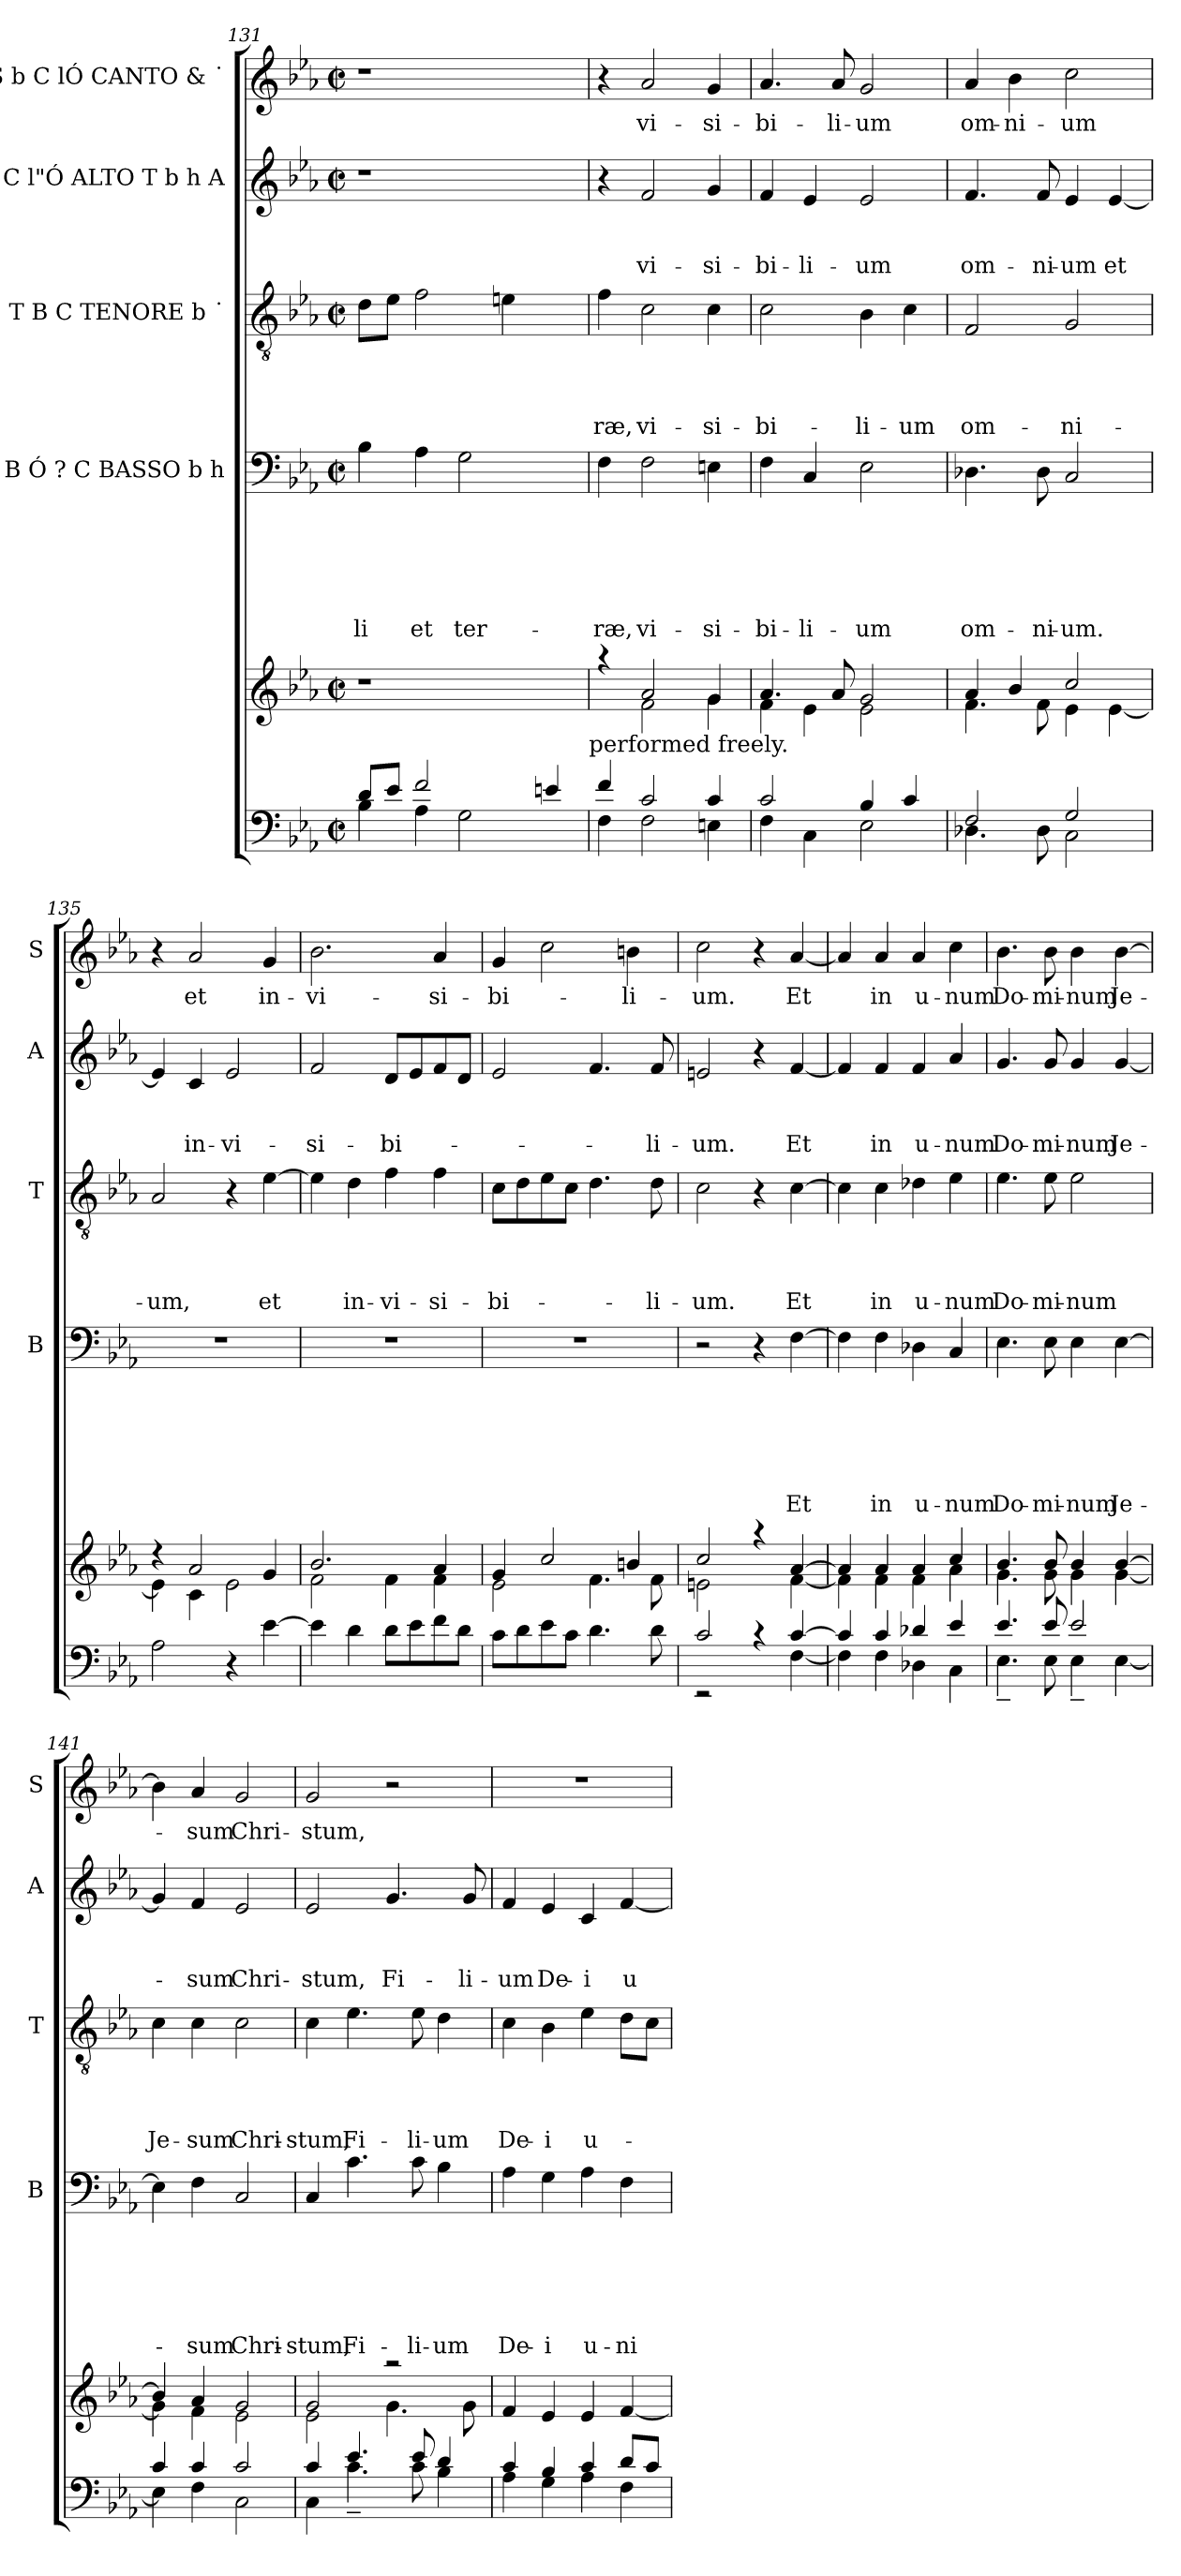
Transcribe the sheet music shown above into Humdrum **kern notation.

**kern	**kern	**kern	**text	**text	**text	**text	**text	**text	**kern	**text	**text	**text	**text	**kern	**text	**text	**text	**kern	**text
*part6	*part5	*part4	*part4	*part4	*part4	*part4	*part4	*part4	*part3	*part3	*part3	*part3	*part3	*part2	*part2	*part2	*part2	*part1	*part1
*staff6	*staff5	*staff4	*staff4	*staff4	*staff4	*staff4	*staff4	*staff4	*staff3	*staff3	*staff3	*staff3	*staff3	*staff2	*staff2	*staff2	*staff2	*staff1	*staff1
*	*	*I"B Ó ? C BASSO b h	*	*	*	*	*	*	*I"T B C TENORE b ˙	*	*	*	*	*I"C l"Ó ALTO T b h A	*	*	*	*I"S b C lÓ CANTO & ˙	*
*	*	*I'B	*	*	*	*	*	*	*I'T	*	*	*	*	*I'A	*	*	*	*I'S	*
*clefF4	*clefG2	*clefF4	*	*	*	*	*	*	*clefGv2	*	*	*	*	*clefG2	*	*	*	*clefG2	*
*k[b-e-a-]	*k[b-e-a-]	*k[b-e-a-]	*	*	*	*	*	*	*k[b-e-a-]	*	*	*	*	*k[b-e-a-]	*	*	*	*k[b-e-a-]	*
*E-:	*E-:	*E-:	*	*	*	*	*	*	*E-:	*	*	*	*	*E-:	*	*	*	*E-:	*
*M2/2	*M2/2	*M2/2	*	*	*	*	*	*	*M2/2	*	*	*	*	*M2/2	*	*	*	*M2/2	*
*met(c|)	*met(c|)	*met(c|)	*	*	*	*	*	*	*met(c|)	*	*	*	*	*met(c|)	*	*	*	*met(c|)	*
=131	=131	=131	=131	=131	=131	=131	=131	=131	=131	=131	=131	=131	=131	=131	=131	=131	=131	=131	=131
*^	*	*	*	*	*	*	*	*	*	*	*	*	*	*	*	*	*	*	*
!	!	!	!	!	!	!	!	!	!LO:LY:b	!	!	!	!	!	!	!	!	!	!	!
8d/L	4B-\	1r	4B-\	.	.	.	.	.	-li	8d\L	.	.	.	.	1r	.	.	.	1r	.
8e-/J	.	.	.	.	.	.	.	.	.	8e-\J	.	.	.	.	.	.	.	.	.	.
!	!	!	!	!	!	!	!	!	!LO:LY:b	!	!	!	!	!	!	!	!	!	!	!
2f/	4A-\	.	4A-\	.	.	.	.	.	et	2f\	.	.	.	.	.	.	.	.	.	.
!	!	!	!	!	!	!	!	!	!LO:LY:b	!	!	!	!	!	!	!	!	!	!	!
.	2G\	.	2G\	.	.	.	.	.	ter-	.	.	.	.	.	.	.	.	.	.	.
4ryy	.	.	.	.	.	.	.	.	.	4en\	.	.	.	.	.	.	.	.	.	.
4en/	4ryy	4ryy	4ryy	.	.	.	.	.	.	4ryy	.	.	.	.	4ryy	.	.	.	4ryy	.
!	!	!LO:TX:b:t=performed freely.	!	!	!	!	!	!	!	!	!	!	!	!	!	!	!	!	!	!
=132	=132	=132	=132	=132	=132	=132	=132	=132	=132	=132	=132	=132	=132	=132	=132	=132	=132	=132	=132	=132
*	*	*^	*	*	*	*	*	*	*	*	*	*	*	*	*	*	*	*	*	*
!	!	!	!	!	!	!	!	!	!	!LO:LY:b	!	!	!	!	!LO:LY:b	!	!	!	!	!	!
4f/	4F\	4raa	4ryy	4F\	.	.	.	.	.	-ræ,	4f\	.	.	.	-ræ,	4r	.	.	.	4r	.
!	!	!	!	!	!	!	!	!	!	!LO:LY:b	!	!	!	!	!LO:LY:b	!	!	!	!LO:LY:b	!	!LO:LY:b
2c/	2F\	2a-/	2f\	2F\	.	.	.	.	.	vi-	2c\	.	.	.	vi-	2f/	.	.	vi-	2a-/	vi-
!	!	!	!	!	!	!	!	!	!	!LO:LY:b	!	!	!	!	!LO:LY:b	!	!	!	!LO:LY:b	!	!LO:LY:b
4c/	4En\	4g/	4g\	4En\	.	.	.	.	.	-si-	4c\	.	.	.	-si-	4g/	.	.	-si-	4g/	-si-
!!LO:PB:g=z
=133	=133	=133	=133	=133	=133	=133	=133	=133	=133	=133	=133	=133	=133	=133	=133	=133	=133	=133	=133	=133	=133
!	!	!	!	!	!	!	!	!	!	!LO:LY:b	!	!	!	!	!LO:LY:b	!	!	!	!LO:LY:b	!	!LO:LY:b
2c/	4F\	4.a-/	4f\	4F\	.	.	.	.	.	-bi-	2c\	.	.	.	-bi-	4f/	.	.	-bi-	4.a-/	-bi-
!	!	!	!	!	!	!	!	!	!	!LO:LY:b	!	!	!	!	!	!	!	!	!LO:LY:b	!	!
.	4C\	.	4e-\	4C/	.	.	.	.	.	-li-	.	.	.	.	.	4e-/	.	.	-li-	.	.
!	!	!	!	!	!	!	!	!	!	!	!	!	!	!	!	!	!	!	!	!	!LO:LY:b
.	.	8a-/	.	.	.	.	.	.	.	.	.	.	.	.	.	.	.	.	.	8a-/	-li-
!	!	!	!	!	!	!	!	!	!	!LO:LY:b	!	!	!	!	!LO:LY:b	!	!	!	!LO:LY:b	!	!LO:LY:b
4B-/	2E-\	2g/	2e-\	2E-\	.	.	.	.	.	-um	4B-\	.	.	.	-li-	2e-/	.	.	-um	2g/	-um
!	!	!	!	!	!	!	!	!	!	!	!	!	!	!	!LO:LY:b	!	!	!	!	!	!
4c/	.	.	.	.	.	.	.	.	.	.	4c\	.	.	.	-um	.	.	.	.	.	.
=134	=134	=134	=134	=134	=134	=134	=134	=134	=134	=134	=134	=134	=134	=134	=134	=134	=134	=134	=134	=134	=134
!	!	!	!	!	!	!	!	!	!	!LO:LY:b	!	!	!	!	!LO:LY:b	!	!	!	!LO:LY:b	!	!LO:LY:b
2F/	4.D-X\	4a-/	4.f\	4.D-X\	.	.	.	.	.	om-	2F/	.	.	.	om-	4.f/	.	.	om-	4a-/	om-
!	!	!	!	!	!	!	!	!	!	!	!	!	!	!	!	!	!	!	!	!	!LO:LY:b
.	.	4b-/	.	.	.	.	.	.	.	.	.	.	.	.	.	.	.	.	.	4b-\	-ni-
!	!	!	!	!	!	!	!	!	!	!LO:LY:b	!	!	!	!	!	!	!	!	!LO:LY:b	!	!
.	8D-\	.	8f\	8D-\	.	.	.	.	.	-ni-	.	.	.	.	.	8f/	.	.	-ni-	.	.
!	!	!	!	!	!	!	!	!	!	!LO:LY:b	!	!	!	!	!LO:LY:b	!	!	!	!LO:LY:b	!	!LO:LY:b
2G/	2C\	2cc/	4e-\	2C/	.	.	.	.	.	-um.	2G/	.	.	.	-ni-	4e-/	.	.	-um	2cc\	-um
!	!	!	!	!	!	!	!	!	!	!	!	!	!	!	!	!	!	!	!LO:LY:b	!	!
.	.	.	[<4e-\	.	.	.	.	.	.	.	.	.	.	.	.	[<4e-/	.	.	et	.	.
*v	*v	*	*	*	*	*	*	*	*	*	*	*	*	*	*	*	*	*	*	*	*
=135	=135	=135	=135	=135	=135	=135	=135	=135	=135	=135	=135	=135	=135	=135	=135	=135	=135	=135	=135	=135
!	!	!	!	!	!	!	!	!	!	!	!	!	!	!LO:LY:b	!	!	!	!	!	!
2A-\	4rcc	4e-\]	1r	.	.	.	.	.	.	2A-/	.	.	.	-um,	4e-/]	.	.	.	4r	.
!	!	!	!	!	!	!	!	!	!	!	!	!	!	!	!	!	!	!LO:LY:b	!	!LO:LY:b
.	2a-/	4c\	.	.	.	.	.	.	.	.	.	.	.	.	4c/	.	.	in-	2a-/	et
!	!	!	!	!	!	!	!	!	!	!	!	!	!	!	!	!	!	!LO:LY:b	!	!
4r	.	2e-\	.	.	.	.	.	.	.	4r	.	.	.	.	2e-/	.	.	-vi-	.	.
!	!	!	!	!	!	!	!	!	!	!	!	!	!	!LO:LY:b	!	!	!	!	!	!LO:LY:b
[>4e-\	4g/	.	.	.	.	.	.	.	.	[>4e-\	.	.	.	et	.	.	.	.	4g/	in-
=136	=136	=136	=136	=136	=136	=136	=136	=136	=136	=136	=136	=136	=136	=136	=136	=136	=136	=136	=136	=136
!	!	!	!	!	!	!	!	!	!	!	!	!	!	!	!	!	!	!LO:LY:b	!	!LO:LY:b
4e-\]	2.b-/	2f\	1r	.	.	.	.	.	.	4e-\]	.	.	.	.	2f/	.	.	-si-	2.b-\	-vi-
!	!	!	!	!	!	!	!	!	!	!	!	!	!	!LO:LY:b	!	!	!	!	!	!
4d\	.	.	.	.	.	.	.	.	.	4d\	.	.	.	in-	.	.	.	.	.	.
!	!	!	!	!	!	!	!	!	!	!	!	!	!	!LO:LY:b	!	!	!	!LO:LY:b	!	!
8d\L	.	4f\	.	.	.	.	.	.	.	4f\	.	.	.	-vi-	8d/L	.	.	-bi-	.	.
8e-\	.	.	.	.	.	.	.	.	.	.	.	.	.	.	8e-/	.	.	.	.	.
!	!	!	!	!	!	!	!	!	!	!	!	!	!	!LO:LY:b	!	!	!	!	!	!LO:LY:b
8f\	4a-/	4f\	.	.	.	.	.	.	.	4f\	.	.	.	-si-	8f/	.	.	.	4a-/	-si-
8d\J	.	.	.	.	.	.	.	.	.	.	.	.	.	.	8d/J	.	.	.	.	.
=137	=137	=137	=137	=137	=137	=137	=137	=137	=137	=137	=137	=137	=137	=137	=137	=137	=137	=137	=137	=137
!	!	!	!	!	!	!	!	!	!	!	!	!	!	!LO:LY:b	!	!	!	!	!	!LO:LY:b
8c\L	4g/	2e-\	1r	.	.	.	.	.	.	8c\L	.	.	.	-bi-	2e-/	.	.	.	4g/	-bi-
8d\	.	.	.	.	.	.	.	.	.	8d\	.	.	.	.	.	.	.	.	.	.
8e-\	2cc/	.	.	.	.	.	.	.	.	8e-\	.	.	.	.	.	.	.	.	2cc\	.
8c\J	.	.	.	.	.	.	.	.	.	8c\J	.	.	.	.	.	.	.	.	.	.
4.d\	.	4.f\	.	.	.	.	.	.	.	4.d\	.	.	.	.	4.f/	.	.	.	.	.
!	!	!	!	!	!	!	!	!	!	!	!	!	!	!	!	!	!	!	!	!LO:LY:b
.	4bn/	.	.	.	.	.	.	.	.	.	.	.	.	.	.	.	.	.	4bn\	-li-
!	!	!	!	!	!	!	!	!	!	!	!	!	!	!LO:LY:b	!	!	!	!LO:LY:b	!	!
8d\	.	8f\	.	.	.	.	.	.	.	8d\	.	.	.	-li-	8f/	.	.	-li-	.	.
!!LO:LB:g=z
=138	=138	=138	=138	=138	=138	=138	=138	=138	=138	=138	=138	=138	=138	=138	=138	=138	=138	=138	=138	=138
*^	*	*	*	*	*	*	*	*	*	*	*	*	*	*	*	*	*	*	*	*
!	!	!	!	!	!	!	!	!	!	!	!	!	!	!	!LO:LY:b	!	!	!	!LO:LY:b	!	!LO:LY:b
2c/	2rEE	2cc/	2en\	2r	.	.	.	.	.	.	2c\	.	.	.	-um.	2en/	.	.	-um.	2cc\	-um.
4rc	4ryy	4raa	4ryy	4r	.	.	.	.	.	.	4r	.	.	.	.	4r	.	.	.	4r	.
!	!	!	!	!	!	!	!	!	!	!LO:LY:b	!	!	!	!	!LO:LY:b	!	!	!	!LO:LY:b	!	!LO:LY:b
[>4c/	[<4F\	[>4a-/	[<4f\	[>4F\	.	.	.	.	.	Et	[>4c\	.	.	.	Et	[<4f/	.	.	Et	[<4a-/	Et
=139	=139	=139	=139	=139	=139	=139	=139	=139	=139	=139	=139	=139	=139	=139	=139	=139	=139	=139	=139	=139	=139
4c/]	4F\]	4a-/]	4f\]	4F\]	.	.	.	.	.	.	4c\]	.	.	.	.	4f/]	.	.	.	4a-/]	.
!	!	!	!	!	!	!	!	!	!	!LO:LY:b	!	!	!	!	!LO:LY:b	!	!	!	!LO:LY:b	!	!LO:LY:b
4c/	4F\	4a-/	4f\	4F\	.	.	.	.	.	in	4c\	.	.	.	in	4f/	.	.	in	4a-/	in
!	!	!	!	!	!	!	!	!	!	!LO:LY:b	!	!	!	!	!LO:LY:b	!	!	!	!LO:LY:b	!	!LO:LY:b
4d-X/	4D-X\	4a-/	4f\	4D-X\	.	.	.	.	.	u-	4d-X\	.	.	.	u-	4f/	.	.	u-	4a-/	u-
!	!	!	!	!	!	!	!	!	!	!LO:LY:b	!	!	!	!	!LO:LY:b	!	!	!	!LO:LY:b	!	!LO:LY:b
4e-/	4C\	4cc/	4a-\	4C/	.	.	.	.	.	-num	4e-\	.	.	.	-num	4a-/	.	.	-num	4cc\	-num
=140	=140	=140	=140	=140	=140	=140	=140	=140	=140	=140	=140	=140	=140	=140	=140	=140	=140	=140	=140	=140	=140
!	!	!	!	!	!	!	!	!	!	!LO:LY:b	!	!	!	!	!LO:LY:b	!	!	!	!LO:LY:b	!	!LO:LY:b
4.e-/	4.E-~<\	4.b-/	4.g\	4.E-\	.	.	.	.	.	Do-	4.e-\	.	.	.	Do-	4.g/	.	.	Do-	4.b-\	Do-
!	!	!	!	!	!	!	!	!	!	!LO:LY:b	!	!	!	!	!LO:LY:b	!	!	!	!LO:LY:b	!	!LO:LY:b
8e-/	8E-\	8b-/	8g\	8E-\	.	.	.	.	.	-mi-	8e-\	.	.	.	-mi-	8g/	.	.	-mi-	8b-\	-mi-
!	!	!	!	!	!	!	!	!	!	!LO:LY:b	!	!	!	!	!LO:LY:b	!	!	!	!LO:LY:b	!	!LO:LY:b
2e-/	4E-~<\	4b-/	4g\	4E-\	.	.	.	.	.	-num	2e-\	.	.	.	-num	4g/	.	.	-num	4b-\	-num
!	!	!	!	!	!	!	!	!	!	!LO:LY:b	!	!	!	!	!	!	!	!	!LO:LY:b	!	!LO:LY:b
.	[<4E-\	[>4b-/	[<4g\	[>4E-\	.	.	.	.	.	Je-	.	.	.	.	.	[<4g/	.	.	Je-	[>4b-\	Je-
=141	=141	=141	=141	=141	=141	=141	=141	=141	=141	=141	=141	=141	=141	=141	=141	=141	=141	=141	=141	=141	=141
!	!	!	!	!	!	!	!	!	!	!	!	!	!	!	!LO:LY:b	!	!	!	!	!	!
4c/	4E-\]	4b-/]	4g\]	4E-\]	.	.	.	.	.	.	4c\	.	.	.	Je-	4g/]	.	.	.	4b-\]	.
!	!	!	!	!	!	!	!	!	!	!LO:LY:b	!	!	!	!	!LO:LY:b	!	!	!	!LO:LY:b	!	!LO:LY:b
4c/	4F\	4a-/	4f\	4F\	.	.	.	.	.	-sum	4c\	.	.	.	-sum	4f/	.	.	-sum	4a-/	-sum
!	!	!	!	!	!	!	!	!	!	!LO:LY:b	!	!	!	!	!LO:LY:b	!	!	!	!LO:LY:b	!	!LO:LY:b
2c/	2C\	2g/	2e-\	2C/	.	.	.	.	.	Chri-	2c\	.	.	.	Chri-	2e-/	.	.	Chri-	2g/	Chri-
=142	=142	=142	=142	=142	=142	=142	=142	=142	=142	=142	=142	=142	=142	=142	=142	=142	=142	=142	=142	=142	=142
!	!	!	!	!	!	!	!	!	!	!LO:LY:b	!	!	!	!	!LO:LY:b	!	!	!	!LO:LY:b	!	!LO:LY:b
4c/	4C\	2g/	2e-\	4C/	.	.	.	.	.	-stum,	4c\	.	.	.	-stum,	2e-/	.	.	-stum,	2g/	-stum,
!	!	!	!	!	!	!	!	!	!	!LO:LY:b	!	!	!	!	!LO:LY:b	!	!	!	!	!	!
4.e-/	4.c~<\	.	.	4.c\	.	.	.	.	.	Fi-	4.e-\	.	.	.	Fi-	.	.	.	.	.	.
!	!	!	!	!	!	!	!	!	!	!	!	!	!	!	!	!	!	!	!LO:LY:b	!	!
.	.	2raa	4.g\	.	.	.	.	.	.	.	.	.	.	.	.	4.g/	.	.	Fi-	2r	.
!	!	!	!	!	!	!	!	!	!	!LO:LY:b	!	!	!	!	!LO:LY:b	!	!	!	!	!	!
8e-/	8c\	.	.	8c\	.	.	.	.	.	-li-	8e-\	.	.	.	-li-	.	.	.	.	.	.
!	!	!	!	!	!	!	!	!	!	!LO:LY:b	!	!	!	!	!LO:LY:b	!	!	!	!	!	!
4d/	4B-\	.	.	4B-\	.	.	.	.	.	-um	4d\	.	.	.	-um	.	.	.	.	.	.
!	!	!	!	!	!	!	!	!	!	!	!	!	!	!	!	!	!	!	!LO:LY:b	!	!
.	.	.	8g\	.	.	.	.	.	.	.	.	.	.	.	.	8g/	.	.	-li-	.	.
!!LO:PB:g=z
=143	=143	=143	=143	=143	=143	=143	=143	=143	=143	=143	=143	=143	=143	=143	=143	=143	=143	=143	=143	=143	=143
!	!	!	!	!	!	!	!	!	!	!LO:LY:b	!	!	!	!	!LO:LY:b	!	!	!	!LO:LY:b	!	!
*	*	*v	*v	*	*	*	*	*	*	*	*	*	*	*	*	*	*	*	*	*	*
4c/	4A-\	4f/	4A-\	.	.	.	.	.	De-	4c\	.	.	.	De-	4f/	.	.	-um	1r	.
!	!	!	!	!	!	!	!	!	!LO:LY:b	!	!	!	!	!LO:LY:b	!	!	!	!LO:LY:b	!	!
4B-/	4G\	4e-/	4G\	.	.	.	.	.	-i	4B-\	.	.	.	-i	4e-/	.	.	De-	.	.
!	!	!	!	!	!	!	!	!	!LO:LY:b	!	!	!	!	!LO:LY:b	!	!	!	!LO:LY:b	!	!
4c/	4A-\	4e-/	4A-\	.	.	.	.	.	u-	4e-\	.	.	.	u-	4c/	.	.	-i	.	.
!	!	!	!	!	!	!	!	!	!LO:LY:b	!	!	!	!	!	!	!	!	!LO:LY:b	!	!
8d/L	4F\	[<4f/	4F\	.	.	.	.	.	-ni-	8d\L	.	.	.	.	[<4f/	.	.	u-	.	.
8c/J	.	.	.	.	.	.	.	.	.	8c\J	.	.	.	.	.	.	.	.	.	.
*v	*v	*	*	*	*	*	*	*	*	*	*	*	*	*	*	*	*	*	*	*
=	=	=	=	=	=	=	=	=	=	=	=	=	=	=	=	=	=	=	=
*-	*-	*-	*-	*-	*-	*-	*-	*-	*-	*-	*-	*-	*-	*-	*-	*-	*-	*-	*-
